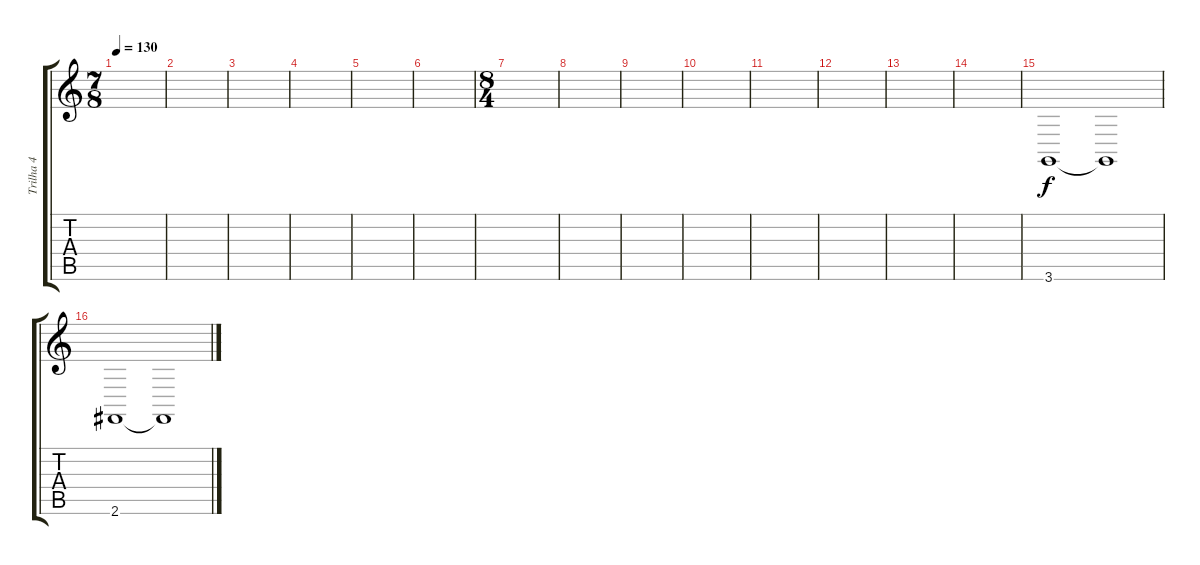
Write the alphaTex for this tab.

\track ("Trilha 4" "Trilha 4") {instrument cello}
\staff {score tabs}
\tuning (E4 B3 G3 D3 A2 E2) {hide}
\ts (7 8)
\tempo 130
\clef g2
\ks c
|
|
|
|
|
|
\ts (8 4)
|
|
|
|
|
|
|
|
3.6.1 3.6{t}.1 |
2.6.1 2.6{t}.1
